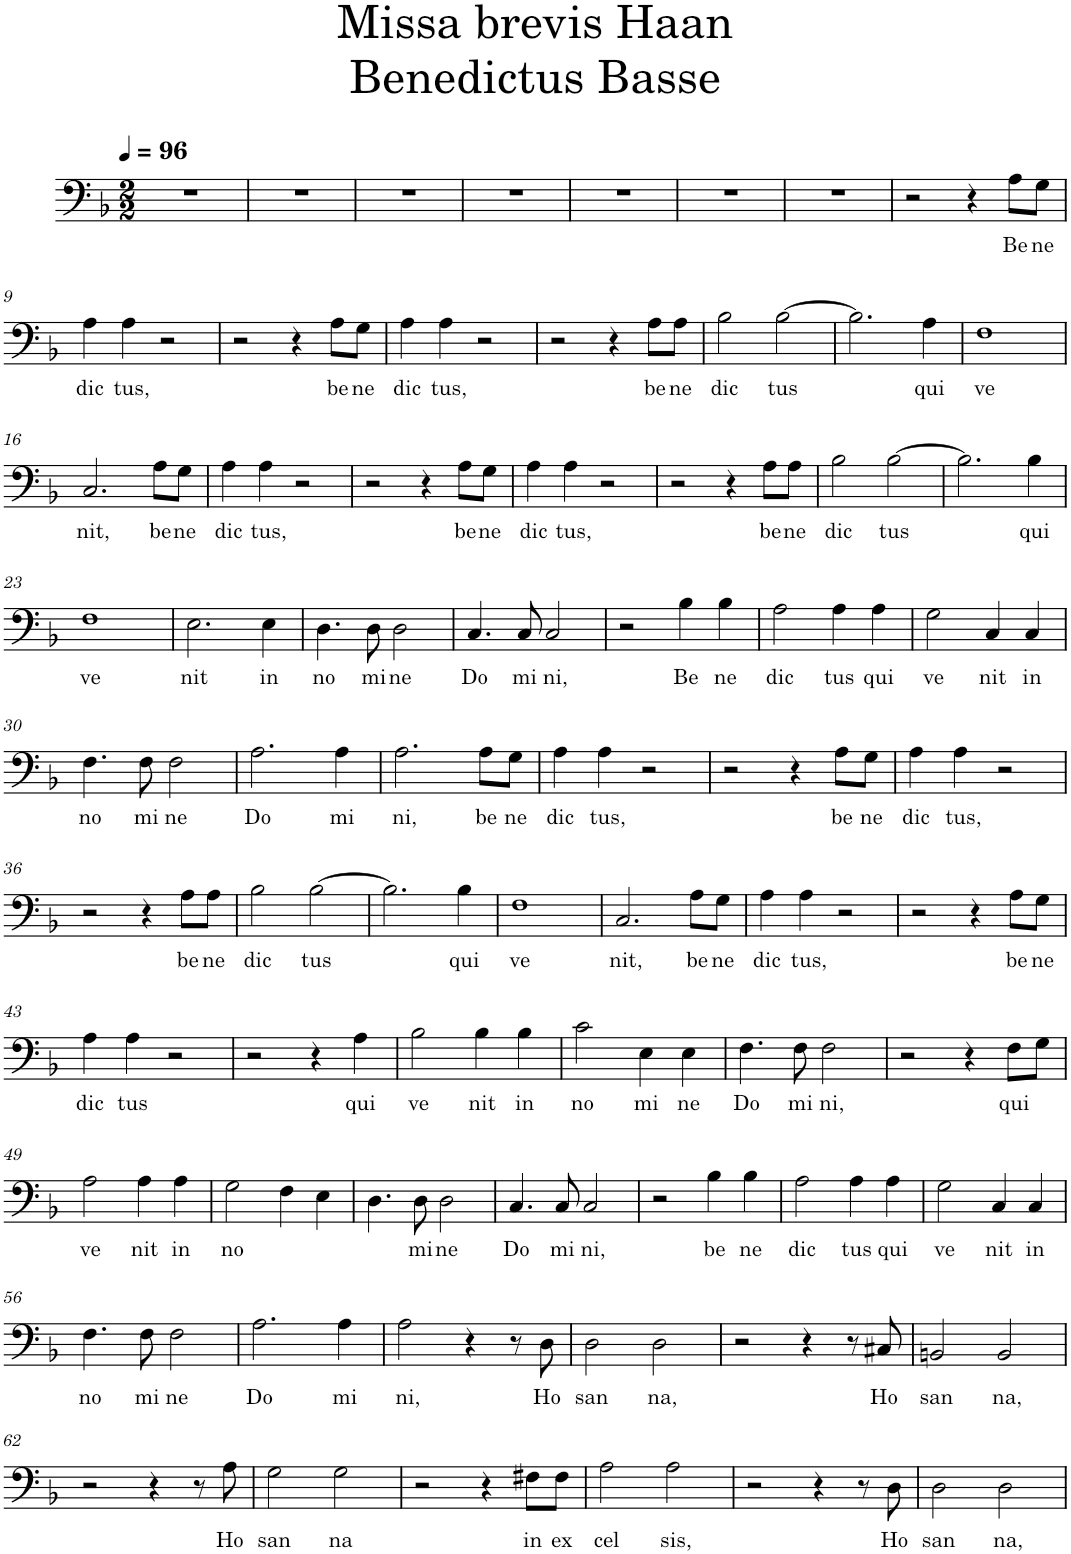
**kern	**text
*part1	*part1
*staff1	*staff1
*I"Basse	*
*I'Bas.	*
*clefF4	*
*k[b-]	*
*M2/2	*
=1	=1
1r	.
=2	=2
1r	.
=3	=3
1r	.
=4	=4
1r	.
=5	=5
1r	.
=6	=6
1r	.
=7	=7
1r	.
=8	=8
2r	.
4r	.
!	!LO:LY:b
8A\L	Be
!	!LO:LY:b
8G\J	ne
!!LO:LB:g=z
=9	=9
!	!LO:LY:b
4A\	dic
!	!LO:LY:b
4A\	tus,
2r	.
=10	=10
2r	.
4r	.
!	!LO:LY:b
8A\L	be
!	!LO:LY:b
8G\J	ne
=11	=11
!	!LO:LY:b
4A\	dic
!	!LO:LY:b
4A\	tus,
2r	.
=12	=12
2r	.
4r	.
!	!LO:LY:b
8A\L	be
!	!LO:LY:b
8A\J	ne
=13	=13
!	!LO:LY:b
2B-\	dic
!	!LO:LY:b
[2B-\	tus
=14	=14
2.B-\]	.
!	!LO:LY:b
4A\	qui
=15	=15
!	!LO:LY:b
1F	ve
!!LO:LB:g=z
=16	=16
!	!LO:LY:b
2.C/	nit,
!	!LO:LY:b
8A\L	be
!	!LO:LY:b
8G\J	ne
=17	=17
!	!LO:LY:b
4A\	dic
!	!LO:LY:b
4A\	tus,
2r	.
=18	=18
2r	.
4r	.
!	!LO:LY:b
8A\L	be
!	!LO:LY:b
8G\J	ne
=19	=19
!	!LO:LY:b
4A\	dic
!	!LO:LY:b
4A\	tus,
2r	.
=20	=20
2r	.
4r	.
!	!LO:LY:b
8A\L	be
!	!LO:LY:b
8A\J	ne
=21	=21
!	!LO:LY:b
2B-\	dic
!	!LO:LY:b
[2B-\	tus
=22	=22
2.B-\]	.
!	!LO:LY:b
4B-\	qui
!!LO:LB:g=z
=23	=23
!	!LO:LY:b
1F	ve
=24	=24
!	!LO:LY:b
2.E\	nit
!	!LO:LY:b
4E\	in
=25	=25
!	!LO:LY:b
4.D\	no
!	!LO:LY:b
8D\	mi
!	!LO:LY:b
2D\	ne
=26	=26
!	!LO:LY:b
4.C/	Do
!	!LO:LY:b
8C/	mi
!	!LO:LY:b
2C/	ni,
=27	=27
2r	.
!	!LO:LY:b
4B-\	Be
!	!LO:LY:b
4B-\	ne
=28	=28
!	!LO:LY:b
2A\	dic
!	!LO:LY:b
4A\	tus
!	!LO:LY:b
4A\	qui
=29	=29
!	!LO:LY:b
2G\	ve
!	!LO:LY:b
4C/	nit
!	!LO:LY:b
4C/	in
!!LO:LB:g=z
=30	=30
!	!LO:LY:b
4.F\	no
!	!LO:LY:b
8F\	mi
!	!LO:LY:b
2F\	ne
=31	=31
!	!LO:LY:b
2.A\	Do
!	!LO:LY:b
4A\	mi
=32	=32
!	!LO:LY:b
2.A\	ni,
!	!LO:LY:b
8A\L	be
!	!LO:LY:b
8G\J	ne
=33	=33
!	!LO:LY:b
4A\	dic
!	!LO:LY:b
4A\	tus,
2r	.
=34	=34
2r	.
4r	.
!	!LO:LY:b
8A\L	be
!	!LO:LY:b
8G\J	ne
=35	=35
!	!LO:LY:b
4A\	dic
!	!LO:LY:b
4A\	tus,
2r	.
!!LO:LB:g=z
=36	=36
2r	.
4r	.
!	!LO:LY:b
8A\L	be
!	!LO:LY:b
8A\J	ne
=37	=37
!	!LO:LY:b
2B-\	dic
!	!LO:LY:b
[2B-\	tus
=38	=38
2.B-\]	.
!	!LO:LY:b
4B-\	qui
=39	=39
!	!LO:LY:b
1F	ve
=40	=40
!	!LO:LY:b
2.C/	nit,
!	!LO:LY:b
8A\L	be
!	!LO:LY:b
8G\J	ne
=41	=41
!	!LO:LY:b
4A\	dic
!	!LO:LY:b
4A\	tus,
2r	.
=42	=42
2r	.
4r	.
!	!LO:LY:b
8A\L	be
!	!LO:LY:b
8G\J	ne
!!LO:LB:g=z
=43	=43
!	!LO:LY:b
4A\	dic
!	!LO:LY:b
4A\	tus
2r	.
=44	=44
2r	.
4r	.
!	!LO:LY:b
4A\	qui
=45	=45
!	!LO:LY:b
2B-\	ve
!	!LO:LY:b
4B-\	nit
!	!LO:LY:b
4B-\	in
=46	=46
!	!LO:LY:b
2c\	no
!	!LO:LY:b
4E\	mi
!	!LO:LY:b
4E\	ne
=47	=47
!	!LO:LY:b
4.F\	Do
!	!LO:LY:b
8F\	mi
!	!LO:LY:b
2F\	ni,
=48	=48
2r	.
4r	.
!	!LO:LY:b
8F\L	qui
8G\J	.
!!LO:LB:g=z
=49	=49
!	!LO:LY:b
2A\	ve
!	!LO:LY:b
4A\	nit
!	!LO:LY:b
4A\	in
=50	=50
!	!LO:LY:b
2G\	no
4F\	.
4E\	.
=51	=51
4.D\	.
!	!LO:LY:b
8D\	mi
!	!LO:LY:b
2D\	ne
=52	=52
!	!LO:LY:b
4.C/	Do
!	!LO:LY:b
8C/	mi
!	!LO:LY:b
2C/	ni,
=53	=53
2r	.
!	!LO:LY:b
4B-\	be
!	!LO:LY:b
4B-\	ne
=54	=54
!	!LO:LY:b
2A\	dic
!	!LO:LY:b
4A\	tus
!	!LO:LY:b
4A\	qui
=55	=55
!	!LO:LY:b
2G\	ve
!	!LO:LY:b
4C/	nit
!	!LO:LY:b
4C/	in
!!LO:LB:g=z
=56	=56
!	!LO:LY:b
4.F\	no
!	!LO:LY:b
8F\	mi
!	!LO:LY:b
2F\	ne
=57	=57
!	!LO:LY:b
2.A\	Do
!	!LO:LY:b
4A\	mi
=58	=58
!	!LO:LY:b
2A\	ni,
4r	.
8r	.
!	!LO:LY:b
8D\	Ho
=59	=59
!	!LO:LY:b
2D\	san
!	!LO:LY:b
2D\	na,
=60	=60
2r	.
4r	.
8r	.
!	!LO:LY:b
8C#X/	Ho
=61	=61
!	!LO:LY:b
2BBn/	san
!	!LO:LY:b
2BB/	na,
!!LO:LB:g=z
=62	=62
2r	.
4r	.
8r	.
!	!LO:LY:b
8A\	Ho
=63	=63
!	!LO:LY:b
2G\	san
!	!LO:LY:b
2G\	na
=64	=64
2r	.
4r	.
!	!LO:LY:b
8F#X\L	in
!	!LO:LY:b
8F#\J	ex
=65	=65
!	!LO:LY:b
2A\	cel
!	!LO:LY:b
2A\	sis,
=66	=66
2r	.
4r	.
8r	.
!	!LO:LY:b
8D\	Ho
=67	=67
!	!LO:LY:b
2D\	san
!	!LO:LY:b
2D\	na,
=	=
*-	*-
